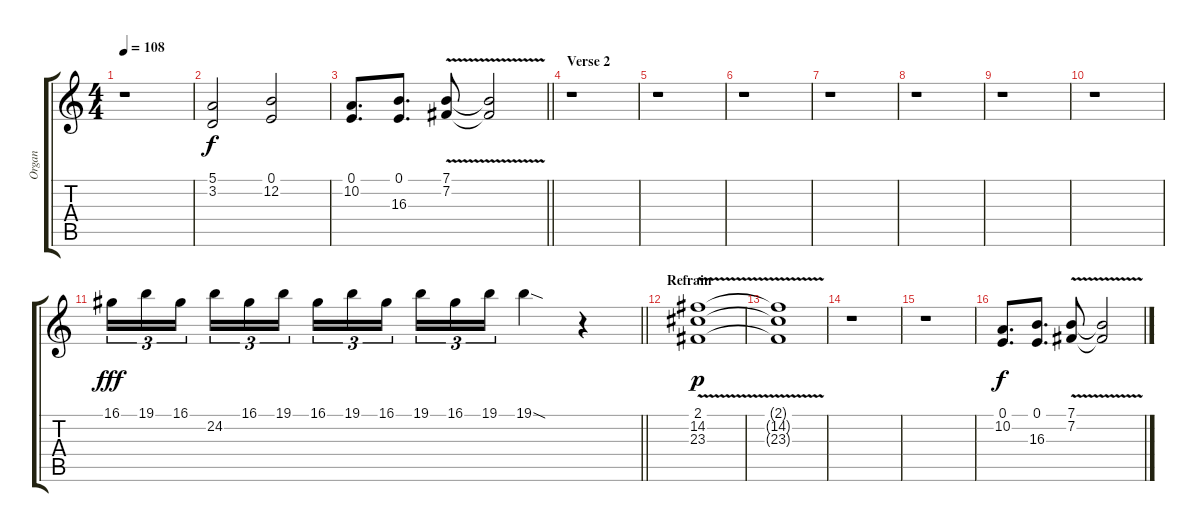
\track ("Organ" "Organ") {instrument drawbarorgan}
\staff {score tabs}
\tuning (E4 B3 G3 D3 A2 E2) {hide}
\ts (4 4)
\tempo 108
\clef g2
\ks c
r.1{dy f} |
(5.1 3.2).2 (0.1 12.2).2 |
\barLineRight lightlight
(0.1 10.2).8{d} (0.1 16.3).8{d} (7.1{v} 7.2{v}).8 (7.1{t} 7.2{t}).2 |
\section ("" "Verse 2")
r.1 |
r.1 |
r.1 |
r.1 |
r.1 |
r.1 |
r.1 |
\barLineRight lightlight
16.1.16{tu (3 2) dy fff} 19.1.16{tu (3 2)} 16.1.16{tu (3 2) beam splitsecondary} 24.2.16{tu (3 2)} 16.1.16{tu (3 2)} 19.1.16{tu (3 2)} 16.1.16{tu (3 2)} 19.1.16{tu (3 2)} 16.1.16{tu (3 2) beam splitsecondary} 19.1.16{tu (3 2)} 16.1.16{tu (3 2)} 19.1.16{tu (3 2)} 19.1{sod}.4 r.4 |
\section ("" "Refrain")
(2.1{v} 14.2{v} 23.3{v}).1{dy p} |
(2.1{v t} 14.2{v t} 23.3{v t}).1 |
r.1 |
r.1 |
(0.1 10.2).8{d dy f} (0.1 16.3).8{d} (7.1{v} 7.2{v}).8 (7.1{t} 7.2{t}).2
